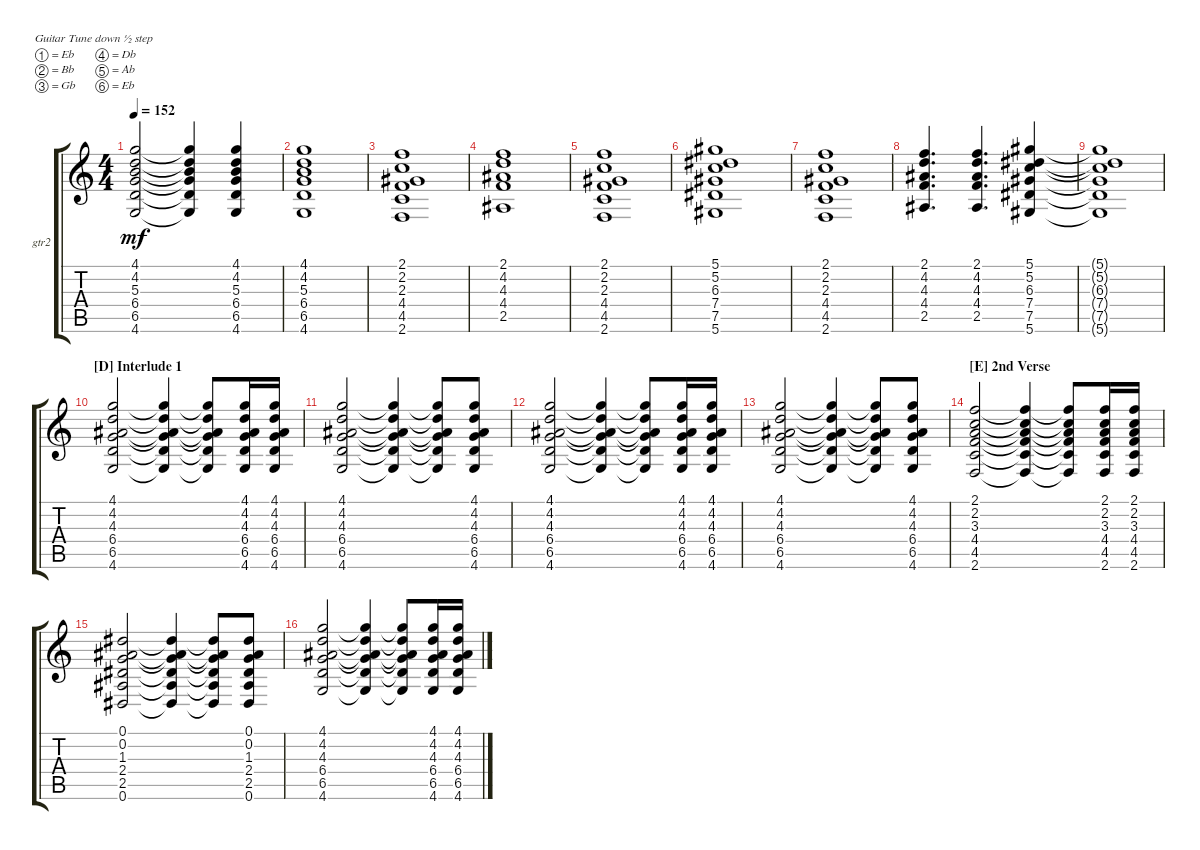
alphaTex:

\defaultSystemsLayout 4
\bracketExtendMode groupsimilarinstruments
\firstSystemTrackNameOrientation horizontal
\otherSystemsTrackNameOrientation horizontal
\track ("Rhytm guitar" "gtr2") {instrument overdrivenguitar}
\staff {score tabs}
\tuning (Eb4 Bb3 Gb3 Db3 Ab2 Eb2)
\ts (4 4)
\tempo 152
\clef g2
\ks c
(4.6 6.5 6.4 5.3 4.2 4.1).2{dy mf} (4.6{t} 6.5{t} 6.4{t} 5.3{t} 4.2{t} 4.1{t}).4 (4.6 6.5 6.4 5.3 4.2 4.1).4 |
(6.5 6.4 5.3 4.2 4.6 4.1).1 |
(4.5 4.4 2.3 2.2 2.6 2.1).1 |
(2.5 4.4 4.3 4.2 2.1).1 |
(2.6 4.5 4.4 2.3 2.2 2.1).1 |
(5.6 7.5 7.4 6.3 5.2 5.1).1 |
(2.6 4.5 4.4 2.3 2.2 2.1).1 |
(4.4 4.3 4.2 2.5 2.1).4{d} (2.5 4.4 4.3 4.2 2.1).4{d} (5.6 7.5 7.4 6.3 5.2 5.1).4 |
(5.6{t} 7.5{t} 7.4{t} 6.3{t} 5.2{t} 5.1{t}).1 |
\section ("D" "Interlude 1")
(4.6 6.5 6.4 4.3 4.2 4.1).2 (4.6{t} 6.5{t} 6.4{t} 4.3{t} 4.2{t} 4.1{t}).4 (4.1{t} 4.2{t} 4.3{t} 6.4{t} 6.5{t} 4.6{t}).8 (4.6 6.5 6.4 4.3 4.2 4.1).16 (4.1 4.2 4.3 6.4 6.5 4.6).16 |
(4.6 6.5 6.4 4.3 4.2 4.1).2 (4.6{t} 6.5{t} 6.4{t} 4.3{t} 4.2{t} 4.1{t}).4 (4.1{t} 4.2{t} 4.3{t} 6.4{t} 6.5{t} 4.6{t}).8 (4.1 4.2 4.3 6.4 6.5 4.6).8 |
(4.6 6.5 6.4 4.3 4.2 4.1).2 (4.6{t} 6.5{t} 6.4{t} 4.3{t} 4.2{t} 4.1{t}).4 (4.1{t} 4.2{t} 4.3{t} 6.4{t} 6.5{t} 4.6{t}).8 (4.6 6.5 6.4 4.3 4.2 4.1).16 (4.1 4.2 4.3 6.4 6.5 4.6).16 |
(4.6 6.5 6.4 4.3 4.2 4.1).2 (4.6{t} 6.5{t} 6.4{t} 4.3{t} 4.2{t} 4.1{t}).4 (4.1{t} 4.2{t} 4.3{t} 6.4{t} 6.5{t} 4.6{t}).8 (4.1 4.2 4.3 6.4 6.5 4.6).8 |
\section ("E" "2nd Verse")
(2.6 4.5 4.4 3.3 2.2 2.1).2 (2.6{t} 4.5{t} 4.4{t} 3.3{t} 2.2{t} 2.1{t}).4 (2.1{t} 2.2{t} 3.3{t} 4.4{t} 4.5{t} 2.6{t}).8 (2.6 4.5 4.4 3.3 2.2 2.1).16 (2.1 2.2 3.3 4.4 4.5 2.6).16 |
(0.6 2.5 2.4 1.3 0.2 0.1).2 (0.6{t} 2.5{t} 2.4{t} 1.3{t} 0.2{t} 0.1{t}).4 (0.1{t} 0.2{t} 1.3{t} 2.4{t} 2.5{t} 0.6{t}).8 (0.1 0.2 1.3 2.4 2.5 0.6).8 |
(4.6 6.5 6.4 4.3 4.2 4.1).2 (4.6{t} 6.5{t} 6.4{t} 4.3{t} 4.2{t} 4.1{t}).4 (4.1{t} 4.2{t} 4.3{t} 6.4{t} 6.5{t} 4.6{t}).8 (4.6 6.5 6.4 4.3 4.2 4.1).16 (4.1 4.2 4.3 6.4 6.5 4.6).16
